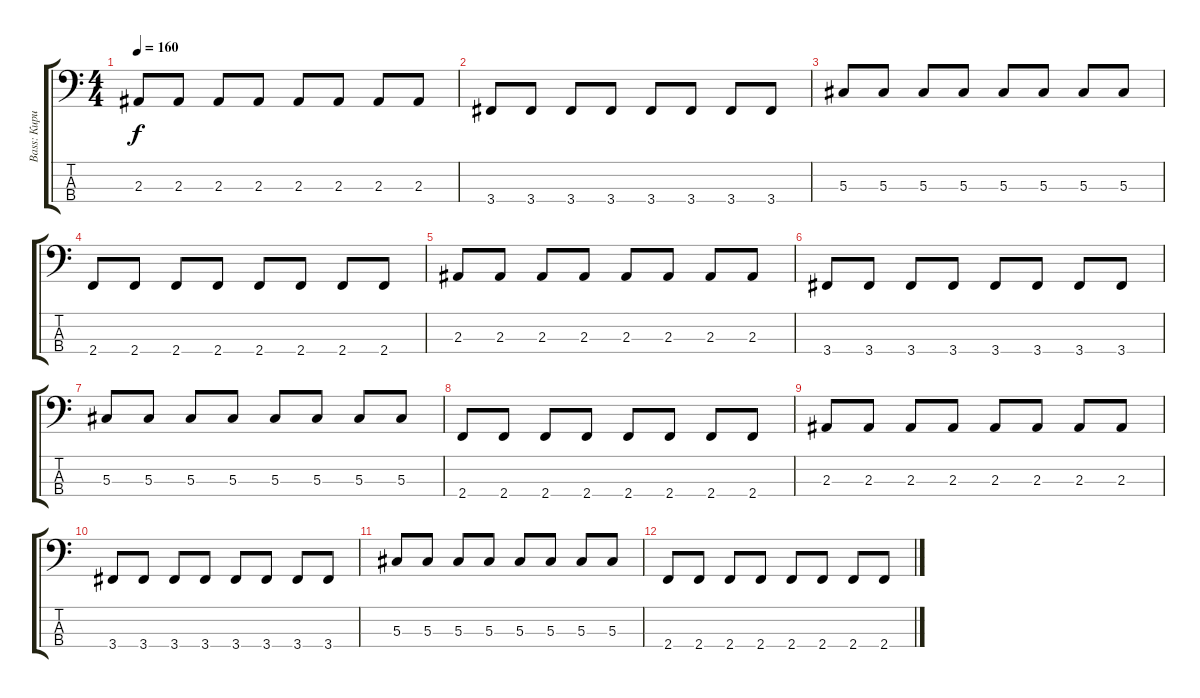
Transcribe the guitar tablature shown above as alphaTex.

\track ("Bass: Кирилл" "Bass: Кири") {instrument electricbasspick}
\staff {score tabs}
\tuning (Gb2 Db2 Ab1 Eb1) {hide}
\ts (4 4)
\tempo 160
\clef f4
\ks c
2.3.8{dy f volume 8} 2.3.8 2.3.8 2.3.8 2.3.8 2.3.8 2.3.8 2.3.8 |
3.4.8 3.4.8 3.4.8 3.4.8 3.4.8 3.4.8 3.4.8 3.4.8 |
5.3.8 5.3.8 5.3.8 5.3.8 5.3.8 5.3.8 5.3.8 5.3.8 |
2.4.8 2.4.8 2.4.8 2.4.8 2.4.8 2.4.8 2.4.8 2.4.8 |
2.3.8{volume 4} 2.3.8 2.3.8 2.3.8 2.3.8 2.3.8 2.3.8 2.3.8 |
3.4.8 3.4.8 3.4.8 3.4.8 3.4.8 3.4.8 3.4.8 3.4.8 |
5.3.8 5.3.8 5.3.8 5.3.8 5.3.8 5.3.8 5.3.8 5.3.8 |
2.4.8 2.4.8 2.4.8 2.4.8 2.4.8 2.4.8 2.4.8 2.4.8 |
2.3.8{volume 0} 2.3.8 2.3.8 2.3.8 2.3.8 2.3.8 2.3.8 2.3.8 |
3.4.8 3.4.8 3.4.8 3.4.8 3.4.8 3.4.8 3.4.8 3.4.8 |
5.3.8 5.3.8 5.3.8 5.3.8 5.3.8 5.3.8 5.3.8 5.3.8 |
2.4.8 2.4.8 2.4.8 2.4.8 2.4.8 2.4.8 2.4.8 2.4.8
